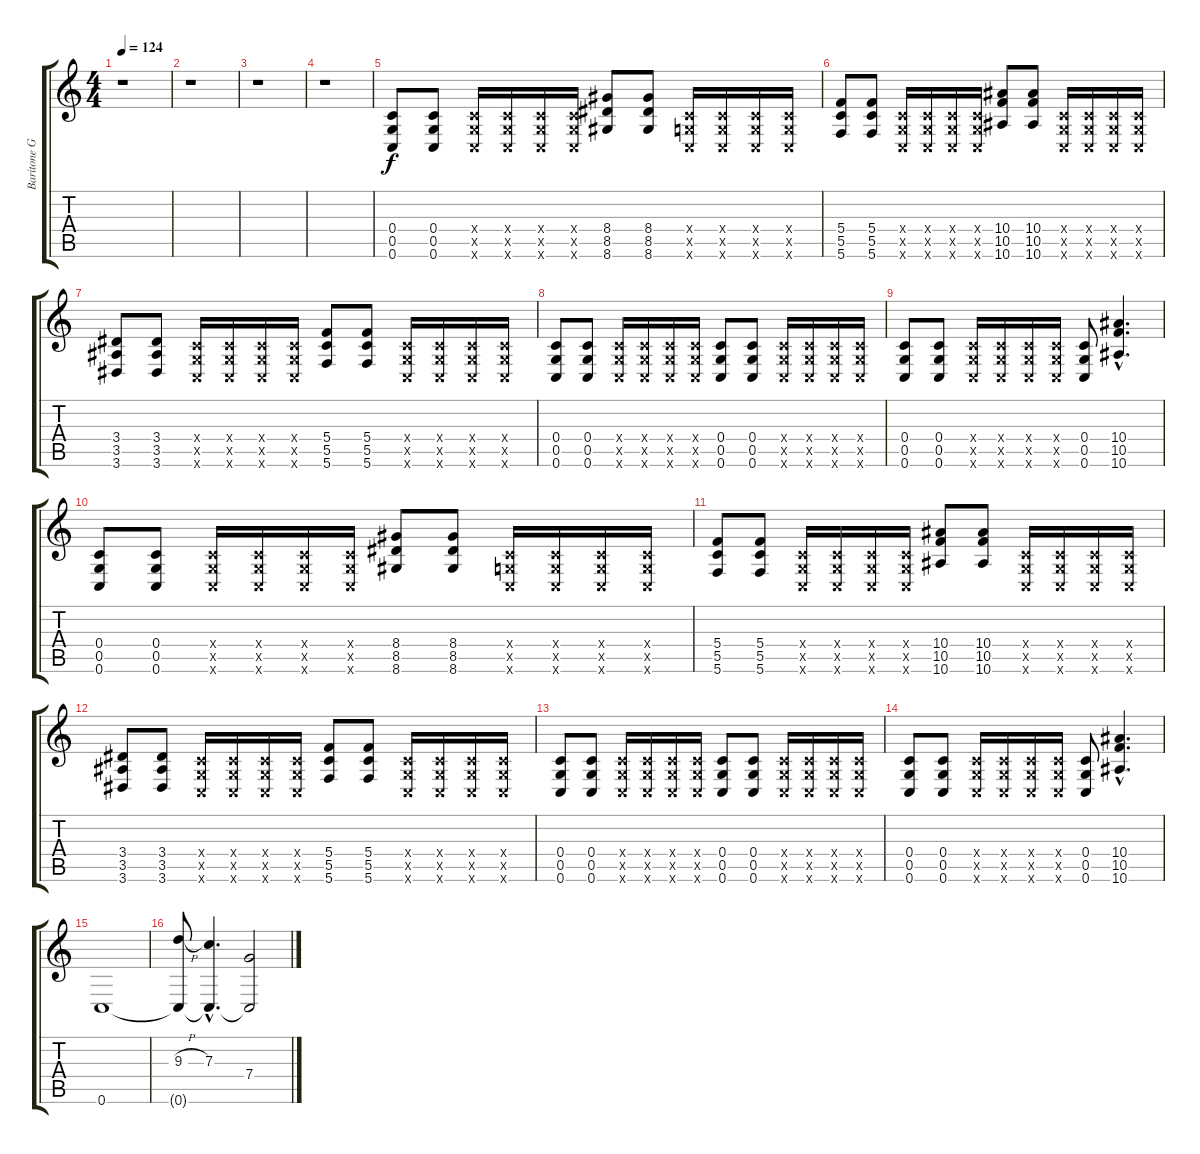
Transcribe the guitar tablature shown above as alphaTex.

\track ("Baritone Guitar (distortion)" "Baritone G") {instrument distortionguitar}
\staff {score tabs}
\tuning (D4 A3 F3 C3 G2 C2) {hide}
\ts (4 4)
\tempo 124
\clef g2
\ks c
r.1{dy f} |
r.1 |
r.1 |
r.1 |
(0.4 0.5 0.6).8 (0.4 0.5 0.6).8 (0.4{x} 0.5{x} 0.6{x}).16 (0.4{x} 0.5{x} 0.6{x}).16 (0.4{x} 0.5{x} 0.6{x}).16 (0.4{x} 0.5{x} 0.6{x}).16 (8.4 8.5 8.6).8 (8.4 8.5 8.6).8 (0.4{x} 0.5{x} 0.6{x}).16 (0.4{x} 0.5{x} 0.6{x}).16 (0.4{x} 0.5{x} 0.6{x}).16 (0.4{x} 0.5{x} 0.6{x}).16 |
(5.4 5.5 5.6).8 (5.4 5.5 5.6).8 (0.4{x} 0.5{x} 0.6{x}).16 (0.4{x} 0.5{x} 0.6{x}).16 (0.4{x} 0.5{x} 0.6{x}).16 (0.4{x} 0.5{x} 0.6{x}).16 (10.4 10.5 10.6).8 (10.4 10.5 10.6).8 (0.4{x} 0.5{x} 0.6{x}).16 (0.4{x} 0.5{x} 0.6{x}).16 (0.4{x} 0.5{x} 0.6{x}).16 (0.4{x} 0.5{x} 0.6{x}).16 |
(3.4 3.5 3.6).8 (3.4 3.5 3.6).8 (0.4{x} 0.5{x} 0.6{x}).16 (0.4{x} 0.5{x} 0.6{x}).16 (0.4{x} 0.5{x} 0.6{x}).16 (0.4{x} 0.5{x} 0.6{x}).16 (5.4 5.5 5.6).8 (5.4 5.5 5.6).8 (0.4{x} 0.5{x} 0.6{x}).16 (0.4{x} 0.5{x} 0.6{x}).16 (0.4{x} 0.5{x} 0.6{x}).16 (0.4{x} 0.5{x} 0.6{x}).16 |
(0.4 0.5 0.6).8 (0.4 0.5 0.6).8 (0.4{x} 0.5{x} 0.6{x}).16 (0.4{x} 0.5{x} 0.6{x}).16 (0.4{x} 0.5{x} 0.6{x}).16 (0.4{x} 0.5{x} 0.6{x}).16 (0.4 0.5 0.6).8 (0.4 0.5 0.6).8 (0.4{x} 0.5{x} 0.6{x}).16 (0.4{x} 0.5{x} 0.6{x}).16 (0.4{x} 0.5{x} 0.6{x}).16 (0.4{x} 0.5{x} 0.6{x}).16 |
(0.4 0.5 0.6).8 (0.4 0.5 0.6).8 (0.4{x} 0.5{x} 0.6{x}).16 (0.4{x} 0.5{x} 0.6{x}).16 (0.4{x} 0.5{x} 0.6{x}).16 (0.4{x} 0.5{x} 0.6{x}).16 (0.4 0.5 0.6).8 (10.4{hac} 10.5{hac} 10.6{hac}).4{d} |
(0.4 0.5 0.6).8 (0.4 0.5 0.6).8 (0.4{x} 0.5{x} 0.6{x}).16 (0.4{x} 0.5{x} 0.6{x}).16 (0.4{x} 0.5{x} 0.6{x}).16 (0.4{x} 0.5{x} 0.6{x}).16 (8.4 8.5 8.6).8 (8.4 8.5 8.6).8 (0.4{x} 0.5{x} 0.6{x}).16 (0.4{x} 0.5{x} 0.6{x}).16 (0.4{x} 0.5{x} 0.6{x}).16 (0.4{x} 0.5{x} 0.6{x}).16 |
(5.4 5.5 5.6).8 (5.4 5.5 5.6).8 (0.4{x} 0.5{x} 0.6{x}).16 (0.4{x} 0.5{x} 0.6{x}).16 (0.4{x} 0.5{x} 0.6{x}).16 (0.4{x} 0.5{x} 0.6{x}).16 (10.4 10.5 10.6).8 (10.4 10.5 10.6).8 (0.4{x} 0.5{x} 0.6{x}).16 (0.4{x} 0.5{x} 0.6{x}).16 (0.4{x} 0.5{x} 0.6{x}).16 (0.4{x} 0.5{x} 0.6{x}).16 |
(3.4 3.5 3.6).8 (3.4 3.5 3.6).8 (0.4{x} 0.5{x} 0.6{x}).16 (0.4{x} 0.5{x} 0.6{x}).16 (0.4{x} 0.5{x} 0.6{x}).16 (0.4{x} 0.5{x} 0.6{x}).16 (5.4 5.5 5.6).8 (5.4 5.5 5.6).8 (0.4{x} 0.5{x} 0.6{x}).16 (0.4{x} 0.5{x} 0.6{x}).16 (0.4{x} 0.5{x} 0.6{x}).16 (0.4{x} 0.5{x} 0.6{x}).16 |
(0.4 0.5 0.6).8 (0.4 0.5 0.6).8 (0.4{x} 0.5{x} 0.6{x}).16 (0.4{x} 0.5{x} 0.6{x}).16 (0.4{x} 0.5{x} 0.6{x}).16 (0.4{x} 0.5{x} 0.6{x}).16 (0.4 0.5 0.6).8 (0.4 0.5 0.6).8 (0.4{x} 0.5{x} 0.6{x}).16 (0.4{x} 0.5{x} 0.6{x}).16 (0.4{x} 0.5{x} 0.6{x}).16 (0.4{x} 0.5{x} 0.6{x}).16 |
(0.4 0.5 0.6).8 (0.4 0.5 0.6).8 (0.4{x} 0.5{x} 0.6{x}).16 (0.4{x} 0.5{x} 0.6{x}).16 (0.4{x} 0.5{x} 0.6{x}).16 (0.4{x} 0.5{x} 0.6{x}).16 (0.4 0.5 0.6).8 (10.4{hac} 10.5{hac} 10.6{hac}).4{d} |
0.6.1{instrument overdrivenguitar} |
(9.3{h} 0.6{t}).8 (7.3{hac} 0.6{hac t}).4{d} (7.4 0.6{t}).2
